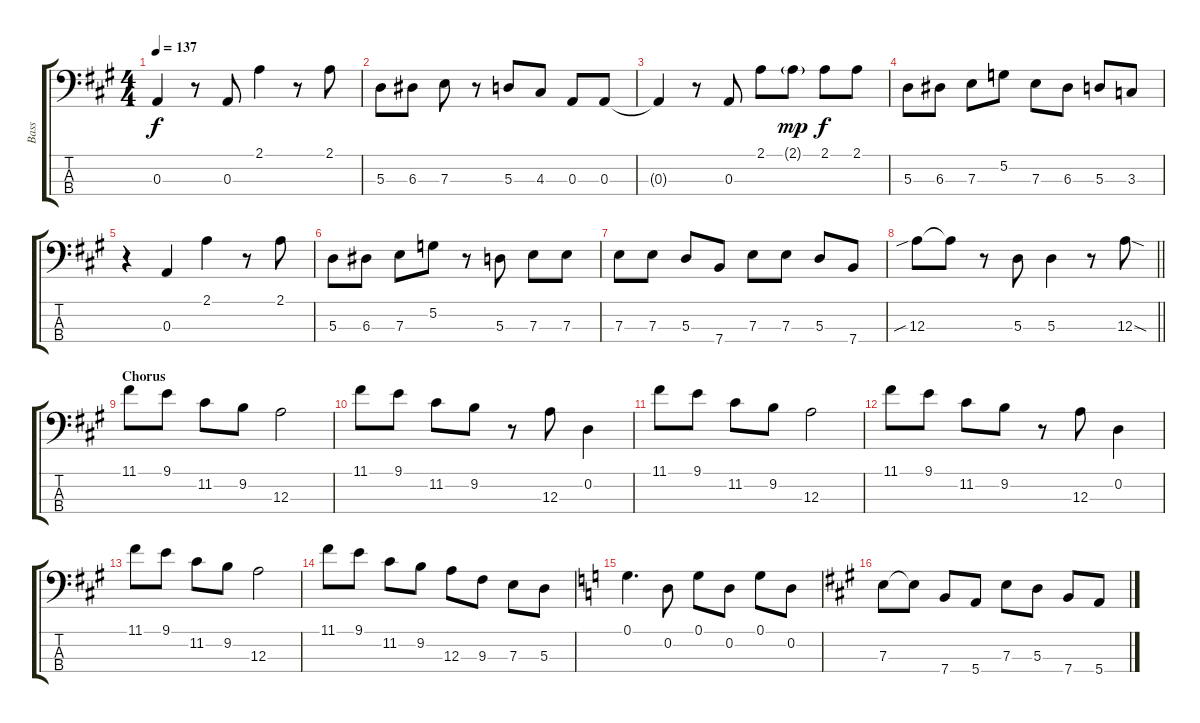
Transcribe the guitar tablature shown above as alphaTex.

\track ("Bass" "Bass") {instrument electricbassfinger}
\staff {score tabs}
\tuning (G2 D2 A1 E1) {hide}
\ts (4 4)
\tempo 137
\clef f4
\ks a
0.3.4{dy f} r.8 0.3.8 2.1.4 r.8 2.1.8 |
5.3.8 6.3.8 7.3.8 r.8 5.3.8 4.3.8 0.3.8 0.3.8 |
0.3{t}.4 r.8 0.3.8 2.1.8 2.1{g}.8{dy mp} 2.1.8{dy f} 2.1.8 |
5.3.8 6.3.8 7.3.8 5.2.8 7.3.8 6.3.8 5.3.8 3.3.8 |
r.4 0.3.4 2.1.4 r.8 2.1.8 |
5.3.8 6.3.8 7.3.8 5.2.8 r.8 5.3.8 7.3.8 7.3.8 |
7.3.8 7.3.8 5.3.8 7.4.8 7.3.8 7.3.8 5.3.8 7.4.8 |
\barLineRight lightlight
12.3{sib}.8 12.3{t}.8 r.8 5.3.8 5.3.4 r.8 12.3{sod}.8 |
\section ("" "Chorus")
11.1.8 9.1.8 11.2.8 9.2.8 12.3.2 |
11.1.8 9.1.8 11.2.8 9.2.8 r.8 12.3.8 0.2.4 |
11.1.8 9.1.8 11.2.8 9.2.8 12.3.2 |
11.1.8 9.1.8 11.2.8 9.2.8 r.8 12.3.8 0.2.4 |
11.1.8 9.1.8 11.2.8 9.2.8 12.3.2 |
11.1.8 9.1.8 11.2.8 9.2.8 12.3.8 9.3.8 7.3.8 5.3.8 |
\ks c
0.1.4{d} 0.2.8 0.1.8 0.2.8 0.1.8 0.2.8 |
\ks a
7.3.8 7.3{t}.8 7.4.8 5.4.8 7.3.8 5.3.8 7.4.8 5.4.8
